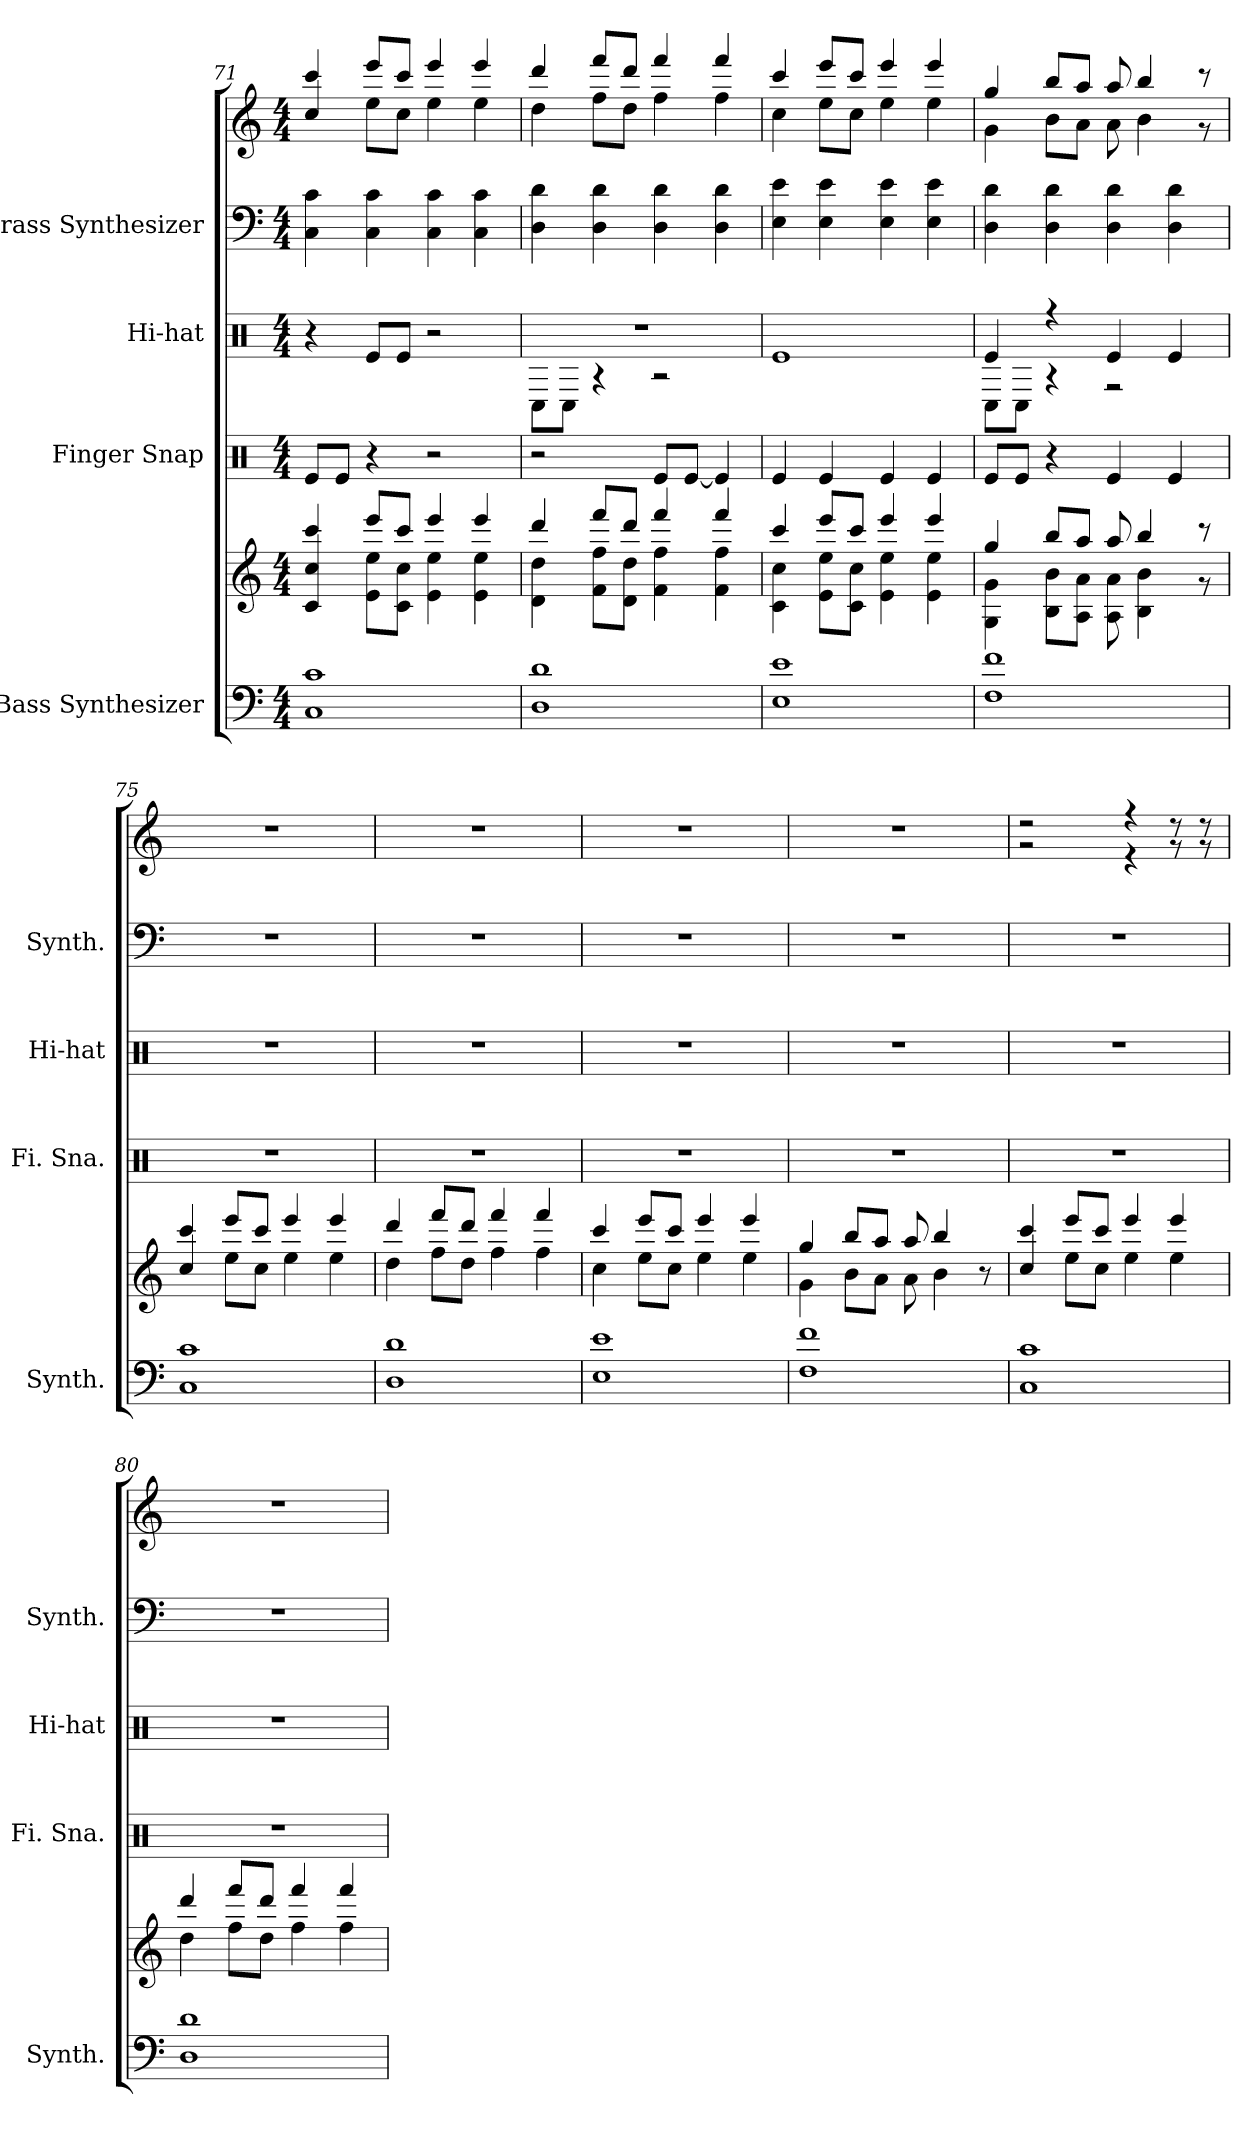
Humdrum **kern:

**kern	**kern	**kern	**kern	**kern	**kern
*part4	*part4	*part3	*part2	*part1	*part1
*staff6	*staff5	*staff4	*staff3	*staff2	*staff1
*I"Bass Synthesizer	*	*I"Finger Snap	*I"Hi-hat	*I"Brass Synthesizer	*
*I'Synth.	*	*I'Fi. Sna.	*I'Hi-hat	*I'Synth.	*
*clefF4	*clefG2	*clefX	*clefX	*clefF4	*clefG2
*k[]	*k[]	*k[]	*k[]	*k[]	*k[]
*M4/4	*M4/4	*M4/4	*M4/4	*M4/4	*M4/4
=71	=71	=71	=71	=71	=71
*	*^	*	*	*	*^
1C 1c	4ccc/	4c/ 4cc/	8Re/L	4r	4C\ 4c\	4ccc/	4cc/
.	.	.	8Re/J	.	.	.	.
.	8eee/L	8e\ 8ee\L	4r	8Re/L	4C\ 4c\	8eee/L	8ee\L
.	8ccc/J	8c\ 8cc\J	.	8Re/J	.	8ccc/J	8cc\J
.	4eee/	4e\ 4ee\	2r	2r	4C\ 4c\	4eee/	4ee\
.	4eee/	4e\ 4ee\	.	.	4C\ 4c\	4eee/	4ee\
=72	=72	=72	=72	=72	=72	=72	=72
*	*	*	*	*^	*	*	*
1D 1d	4ddd/	4d\ 4dd\	2r	1r	8RC\L	4D\ 4d\	4ddd/	4dd\
.	.	.	.	.	8RC\J	.	.	.
.	8fff/L	8f\ 8ff\L	.	.	4r	4D\ 4d\	8fff/L	8ff\L
.	8ddd/J	8d\ 8dd\J	.	.	.	.	8ddd/J	8dd\J
.	4fff/	4f\ 4ff\	8Re/L	.	2r	4D\ 4d\	4fff/	4ff\
.	.	.	[8Re/J	.	.	.	.	.
.	4fff/	4f\ 4ff\	4Re/]	.	.	4D\ 4d\	4fff/	4ff\
*	*	*	*	*v	*v	*	*	*
=73	=73	=73	=73	=73	=73	=73	=73
1E 1e	4ccc/	4c\ 4cc\	4Re/	1Re	4E\ 4e\	4ccc/	4cc\
.	8eee/L	8e\ 8ee\L	4Re/	.	4E\ 4e\	8eee/L	8ee\L
.	8ccc/J	8c\ 8cc\J	.	.	.	8ccc/J	8cc\J
.	4eee/	4e\ 4ee\	4Re/	.	4E\ 4e\	4eee/	4ee\
.	4eee/	4e\ 4ee\	4Re/	.	4E\ 4e\	4eee/	4ee\
!!LO:PB:g=z	!!
=74	=74	=74	=74	=74	=74	=74	=74
*	*	*	*	*^	*	*	*
1F 1f	4gg/	4G\ 4g\	8Re/L	4Re/	8RC\L	4D\ 4d\	4gg/	4g\
.	.	.	8Re/J	.	8RC\J	.	.	.
.	8bb/L	8B\ 8b\L	4r	4r	4r	4D\ 4d\	8bb/L	8b\L
.	8aa/J	8A\ 8a\J	.	.	.	.	8aa/J	8a\J
.	8aa/	8A\ 8a\	4Re/	4Re/	2r	4D\ 4d\	8aa/	8a\
.	4bb/	4B\ 4b\	.	.	.	.	4bb/	4b\
.	.	.	4Re/	4Re/	.	4D\ 4d\	.	.
.	8r	8r	.	.	.	.	8r	8r
*	*	*	*	*v	*v	*	*v	*v
=75	=75	=75	=75	=75	=75	=75
1C 1c	4ccc/	4cc/	1r	1r	1r	1r
.	8eee/L	8ee\L	.	.	.	.
.	8ccc/J	8cc\J	.	.	.	.
.	4eee/	4ee\	.	.	.	.
.	4eee/	4ee\	.	.	.	.
=76	=76	=76	=76	=76	=76	=76
1D 1d	4ddd/	4dd\	1r	1r	1r	1r
.	8fff/L	8ff\L	.	.	.	.
.	8ddd/J	8dd\J	.	.	.	.
.	4fff/	4ff\	.	.	.	.
.	4fff/	4ff\	.	.	.	.
=77	=77	=77	=77	=77	=77	=77
1E 1e	4ccc/	4cc\	1r	1r	1r	1r
.	8eee/L	8ee\L	.	.	.	.
.	8ccc/J	8cc\J	.	.	.	.
.	4eee/	4ee\	.	.	.	.
.	4eee/	4ee\	.	.	.	.
=78	=78	=78	=78	=78	=78	=78
1F 1f	4gg/	4g\	1r	1r	1r	1r
.	8bb/L	8b\L	.	.	.	.
.	8aa/J	8a\J	.	.	.	.
.	8aa/	8a\	.	.	.	.
.	4bb/	4b\	.	.	.	.
.	8r	8ryy	.	.	.	.
!!LO:LB:g=z
=79	=79	=79	=79	=79	=79	=79
*	*	*	*	*	*	*^
1C 1c	4ccc/	4cc/	1r	1r	1r	2r	2r
.	8eee/L	8ee\L	.	.	.	.	.
.	8ccc/J	8cc\J	.	.	.	.	.
.	4eee/	4ee\	.	.	.	4r	4r
.	4eee/	4ee\	.	.	.	8r	8r
.	.	.	.	.	.	8r	8r
*	*	*	*	*	*	*v	*v
=80	=80	=80	=80	=80	=80	=80
1D 1d	4ddd/	4dd\	1r	1r	1r	1r
.	8fff/L	8ff\L	.	.	.	.
.	8ddd/J	8dd\J	.	.	.	.
.	4fff/	4ff\	.	.	.	.
.	4fff/	4ff\	.	.	.	.
*	*v	*v	*	*	*	*
=	=	=	=	=	=
*-	*-	*-	*-	*-	*-
